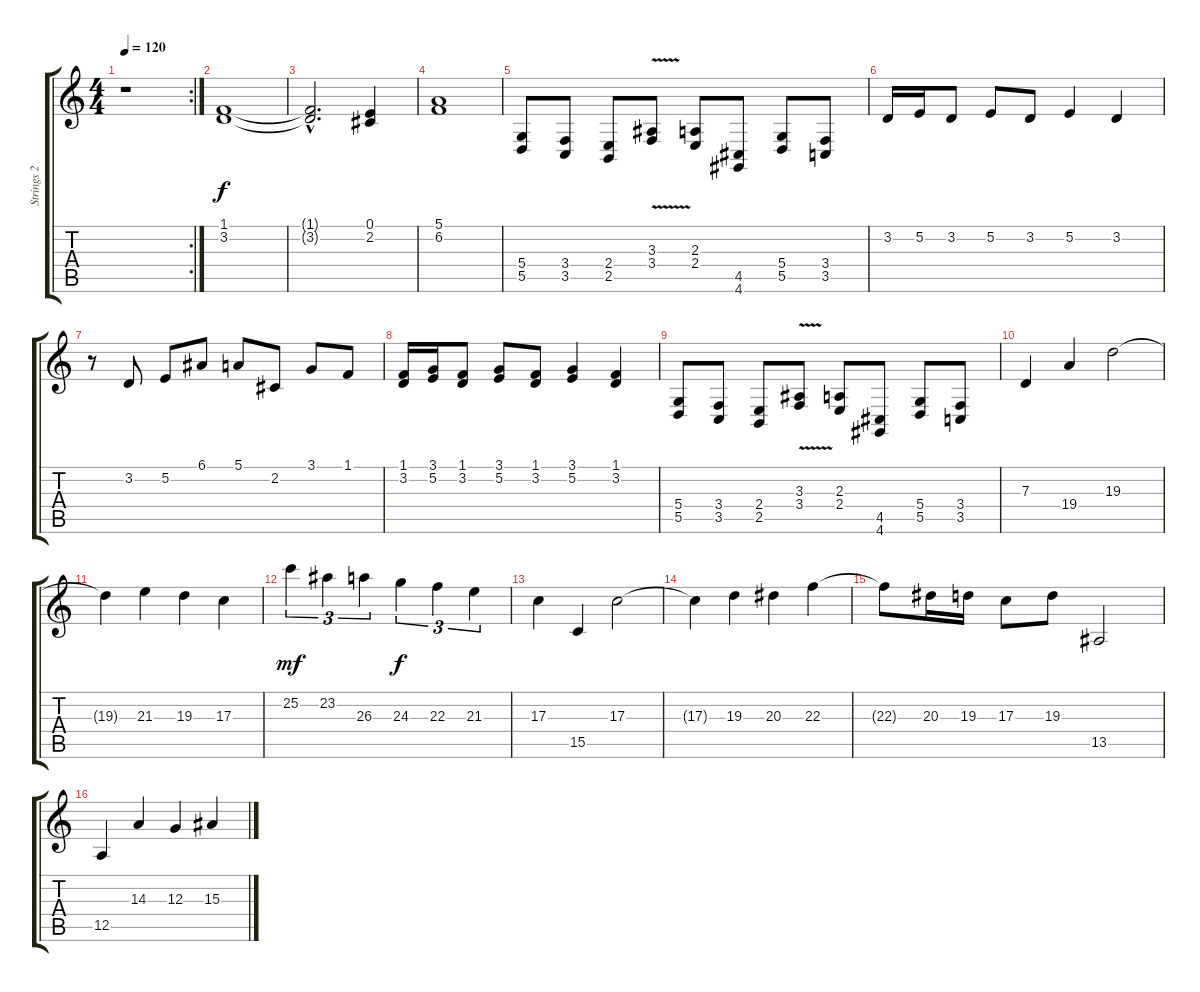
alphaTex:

\track ("Strings 2" "Strings 2") {instrument stringensemble1}
\staff {score tabs}
\tuning (E4 B3 G3 D3 A2 E2) {hide}
\rc 2
\ts (4 4)
\tempo 120
\clef g2
\ks c
r.1{dy f} |
(1.1 3.2).1 |
(1.1{hac t} 3.2{hac t}).2{d} (0.1 2.2).4 |
(5.1 6.2).1 |
(5.4 5.5).8 (3.4 3.5).8 (2.4 2.5).8 (3.3{v} 3.4{v}).8 (2.3 2.4).8 (4.5 4.6).8 (5.4 5.5).8 (3.4 3.5).8 |
3.2.16{volume 14 balance 15} 5.2.16 3.2.8 5.2.8 3.2.8 5.2.4 3.2.4 |
r.8 3.2.8 5.2.8 6.1.8 5.1.8 2.2.8 3.1.8 1.1.8 |
(1.1 3.2).16 (3.1 5.2).16 (1.1 3.2).8 (3.1 5.2).8 (1.1 3.2).8 (3.1 5.2).4 (1.1 3.2).4 |
(5.4 5.5).8 (3.4 3.5).8 (2.4 2.5).8 (3.3{v} 3.4{v}).8 (2.3 2.4).8 (4.5 4.6).8 (5.4 5.5).8 (3.4 3.5).8 |
7.3.4{volume 9 balance 11 instrument fx5brightness} 19.4.4 19.3.2 |
19.3{t}.4 21.3.4 19.3.4 17.3.4 |
25.2.4{tu (3 2) dy mf} 23.2.4{tu (3 2)} 26.3.4{tu (3 2)} 24.3.4{tu (3 2) dy f} 22.3.4{tu (3 2)} 21.3.4{tu (3 2)} |
17.3.4 15.5.4 17.3.2 |
17.3{t}.4 19.3.4 20.3.4 22.3.4 |
22.3{t}.8 20.3.16 19.3.16 17.3.8 19.3.8 13.5.2 |
12.5.4 14.3.4 12.3.4 15.3.4
